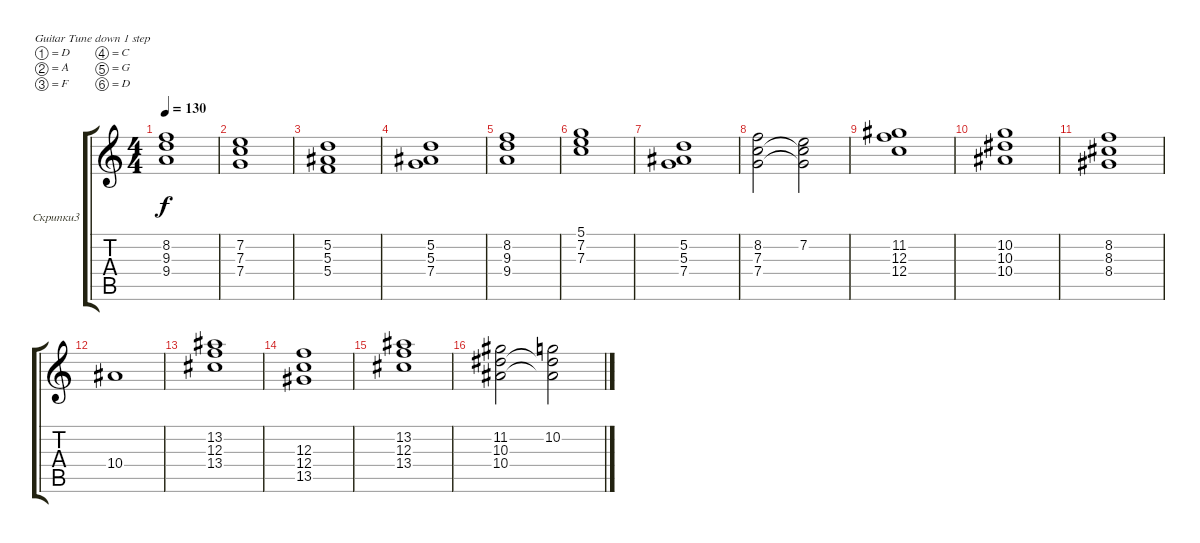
\defaultSystemsLayout 4
\bracketExtendMode groupsimilarinstruments
\firstSystemTrackNameOrientation horizontal
\otherSystemsTrackNameOrientation horizontal
\track ("Скрипки3" "Скрипки3") {instrument acousticguitarsteel}
\staff {score tabs}
\tuning (D4 A3 F3 C3 G2 D2)
\ts (4 4)
\tempo 130
\clef g2
\scale
0.333333
\ks c
(8.2 9.3 9.4).1{dy f} |
\scale
0.333333 (7.2 7.3 7.4).1 |
\scale
0.333333 (5.2 5.3 5.4).1 |
\scale
0.333333 (5.2 5.3 7.4).1 |
\scale
0.333333 (8.2 9.3 9.4).1 |
\scale
0.333333 (5.1 7.2 7.3).1 |
\scale
0.333333 (5.2 5.3 7.4).1 |
\scale
0.333333 (8.2 7.3 7.4).2 (7.2 7.3{t} 7.4{t}).2 |
\scale
0.333333 (11.2 12.3 12.4).1 |
\scale
0.333333 (10.2 10.3 10.4).1 |
\scale
0.333333 (8.2 8.3 8.4).1 |
\scale
0.333333 10.4.1 |
\scale
0.333333 (13.2 12.3 13.4).1 |
\scale
0.333333 (12.3 12.4 13.5).1 |
\scale
0.333333 (13.2 12.3 13.4).1 |
\scale
0.333333 (11.2 10.3 10.4).2 (10.2 10.3{t} 10.4{t}).2
